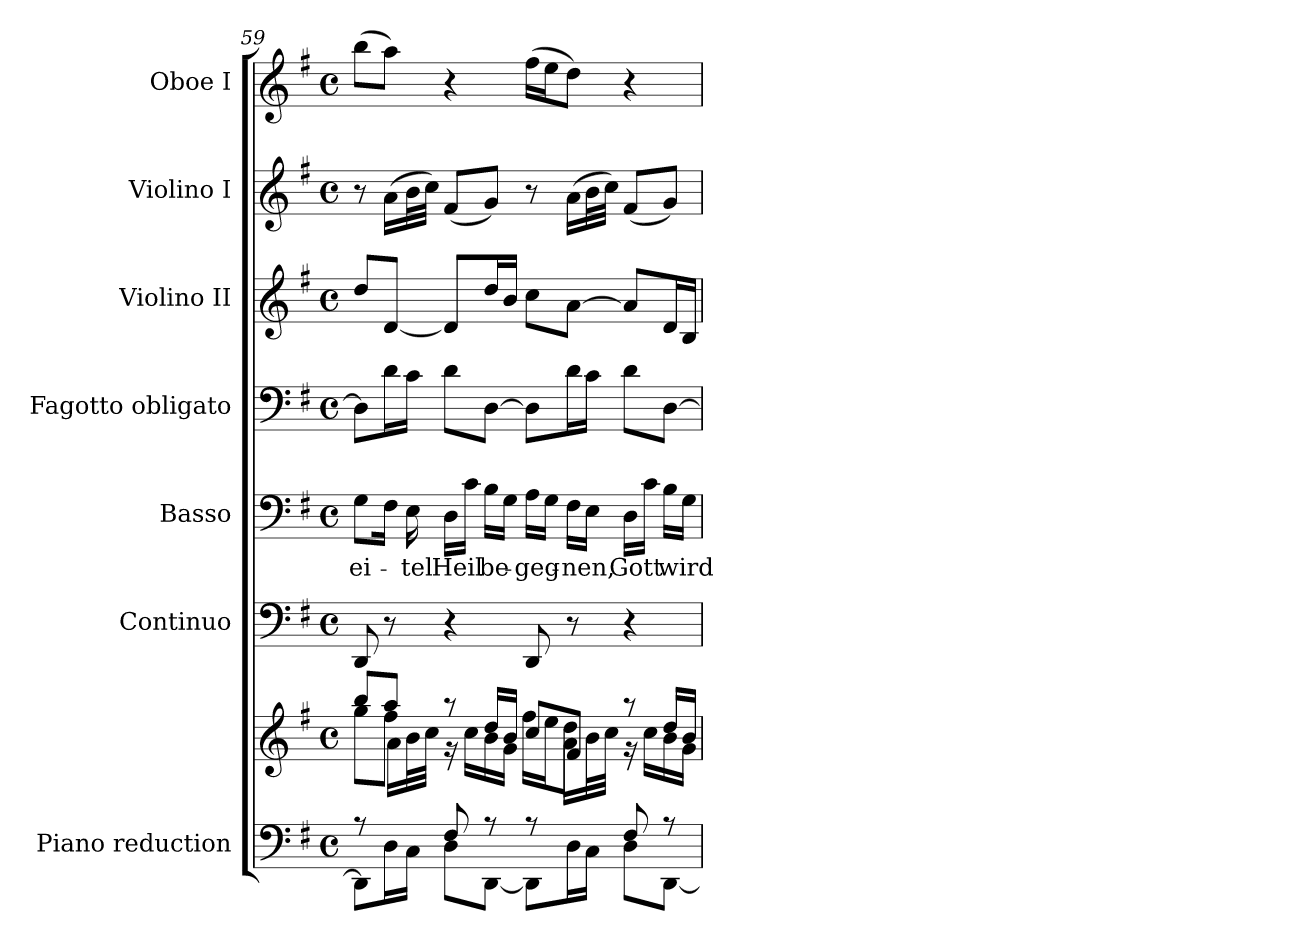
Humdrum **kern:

**kern	**kern	**kern	**kern	**text	**kern	**kern	**kern	**kern
*part7	*part7	*part6	*part5	*part5	*part4	*part3	*part2	*part1
*staff8	*staff7	*staff6	*staff5	*staff5	*staff4	*staff3	*staff2	*staff1
*I"Piano reduction	*	*I"Continuo	*I"Basso	*	*I"Fagotto obligato	*I"Violino II	*I"Violino I	*I"Oboe I
*I'Pno	*	*	*	*	*	*I'Vln	*I'Vln	*I'Ob
*clefF4	*clefG2	*clefF4	*clefF4	*	*clefF4	*clefG2	*clefG2	*clefG2
*k[f#]	*k[f#]	*k[f#]	*k[f#]	*	*k[f#]	*k[f#]	*k[f#]	*k[f#]
*M4/4	*M4/4	*M4/4	*M4/4	*	*M4/4	*M4/4	*M4/4	*M4/4
*met(c)	*met(c)	*met(c)	*met(c)	*	*met(c)	*met(c)	*met(c)	*met(c)
=59	=59	=59	=59	=59	=59	=59	=59	=59
*^	*^	*	*	*	*	*	*	*
*	*	*	*^	*	*	*	*	*	*	*
!	!	!	!	!	!	!	!LO:LY:b	!	!	!	!
8r	8DD\L]	8bb/L	8gg\L	8ryy	8DD/	8G\L	ei-	8D\L]	8dd/L	8r	(8bb\L
8ryy	16D\L	8aa/J	8ff#\J	16a\LL	8r	16F#\Jk	.	16d\L	[8d/J	(16a\LL	8aa\J)
!	!	!	!	!	!	!	!LO:LY:b	!	!	!	!
.	16C\JJ	.	.	32b\L	.	16E\	-tel	16c\JJ	.	32b\L	.
.	.	.	.	32cc\JJJ	.	.	.	.	.	32cc\JJJ)	.
!	!	!	!	!	!	!	!LO:LY:b	!	!	!	!
8F#/	8D\L	8r	16r	4.ryy	4r	16D\LL	Heil	8d\L	8d/L]	(8f#/L	4r
.	.	.	16cc\LL	.	.	16c\JJ	.	.	.	.	.
!	!	!	!	!	!	!	!LO:LY:b	!	!	!	!
8r	[8DD\J	16dd/LL	16b\	.	.	16B\LL	be-	[8D\J	16dd/L	8g/J)	.
.	.	16b/JJ	16g\JJ	.	.	16G\JJ	.	.	16b/JJ	.	.
!	!	!	!	!	!	!	!LO:LY:b	!	!	!	!
8r	8DD\L]	8cc/L	16ff#\LL	.	8DD/	16A\LL	-geg-	8D\L]	8cc\L	8r	(16ff#\LL
.	.	.	16ee\J	.	.	16G\JJ	.	.	.	.	16ee\J
!	!	!	!	!	!	!	!LO:LY:b	!	!	!	!
8ryy	16D\L	8f#/J	8dd\J	16a\LL	8r	16F#\LL	-nen,	16d\L	[8a\J	(16a\LL	8dd\J)
.	16C\JJ	.	.	32b\L	.	16E\JJ	.	16c\JJ	.	32b\L	.
.	.	.	.	32cc\JJJ	.	.	.	.	.	32cc\JJJ)	.
!	!	!	!	!	!	!	!LO:LY:b	!	!	!	!
8F#/	8D\L	8r	16r	4ryy	4r	16D\LL	Gott	8d\L	8a/L]	(8f#/L	4r
.	.	.	16cc\LL	.	.	16c\JJ	.	.	.	.	.
!	!	!	!	!	!	!	!LO:LY:b	!	!	!	!
8r	[8DD\J	16dd/LL	16b\	.	.	16B\LL	wird	[8D\J	16d/L	8g/J)	.
.	.	16b/JJ	16g\JJ	.	.	16G\JJ	.	.	16B/JJ	.	.
*v	*v	*	*	*	*	*	*	*	*	*	*
*	*v	*v	*v	*	*	*	*	*	*	*
=	=	=	=	=	=	=	=	=
*-	*-	*-	*-	*-	*-	*-	*-	*-
